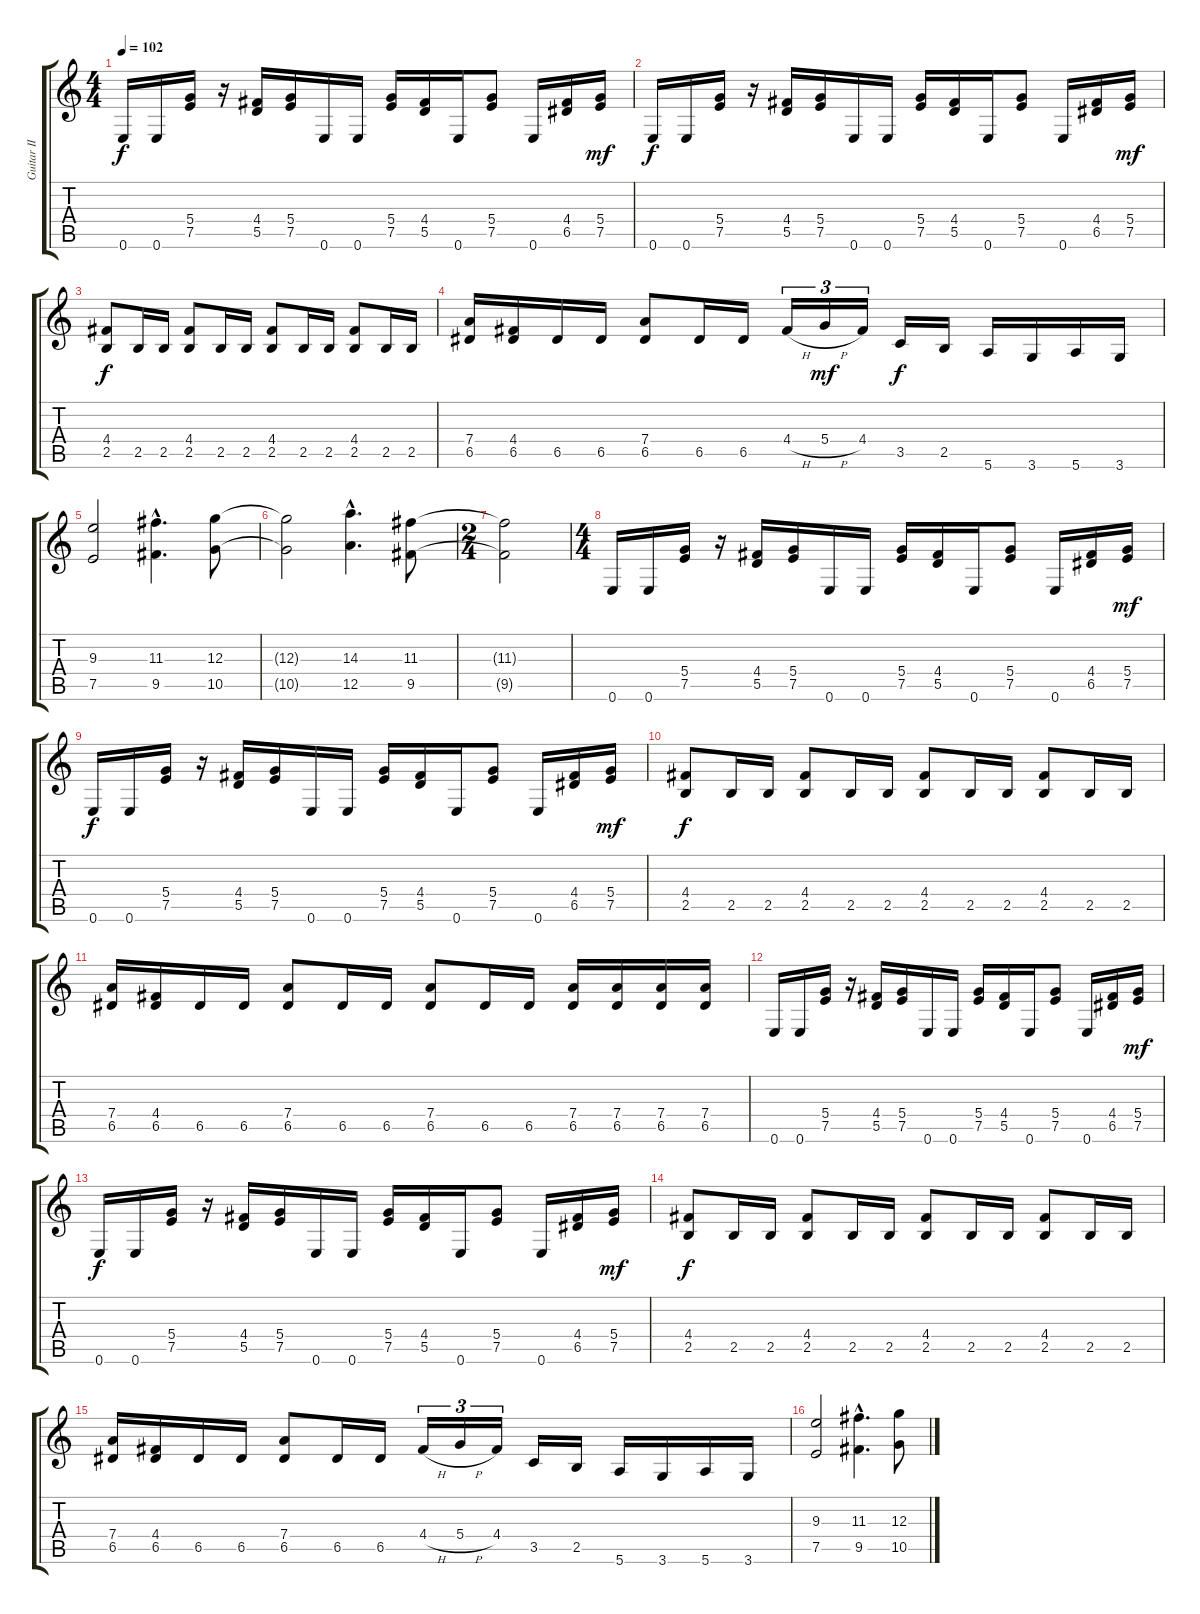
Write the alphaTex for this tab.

\track ("Guitar II" "Guitar II") {instrument distortionguitar}
\staff {score tabs}
\tuning (E4 B3 G3 D3 A2 E2) {hide}
\ts (4 4)
\tempo 102
\clef g2
\ks c
0.6.16{dy f} 0.6.16 (5.4 7.5).16 r.16 (4.4 5.5).16 (5.4 7.5).16 0.6.16 0.6.16 (5.4 7.5).16 (4.4 5.5).16 0.6.16 (5.4 7.5).8 0.6.16 (4.4 6.5).16 (5.4 7.5).16{dy mf} |
0.6.16{dy f} 0.6.16 (5.4 7.5).16 r.16 (4.4 5.5).16 (5.4 7.5).16 0.6.16 0.6.16 (5.4 7.5).16 (4.4 5.5).16 0.6.16 (5.4 7.5).8 0.6.16 (4.4 6.5).16 (5.4 7.5).16{dy mf} |
(4.4 2.5).8{dy f} 2.5.16 2.5.16 (4.4 2.5).8 2.5.16 2.5.16 (4.4 2.5).8 2.5.16 2.5.16 (4.4 2.5).8 2.5.16 2.5.16 |
(7.4 6.5).16 (4.4 6.5).16 6.5.16 6.5.16 (7.4 6.5).8 6.5.16 6.5.16 4.4{h}.16{tu (3 2)} 5.4{h}.16{tu (3 2) dy mf} 4.4.16{tu (3 2)} 3.5.16{dy f} 2.5.16 5.6.16 3.6.16 5.6.16 3.6.16 |
(9.3 7.5).2 (11.3{hac} 9.5{hac}).4{d} (12.3 10.5).8 |
(12.3{t} 10.5{t}).2 (14.3{hac} 12.5{hac}).4{d} (11.3 9.5).8 |
\ts (2 4)
(11.3{t} 9.5{t}).2 |
\ts (4 4)
0.6.16 0.6.16 (5.4 7.5).16 r.16 (4.4 5.5).16 (5.4 7.5).16 0.6.16 0.6.16 (5.4 7.5).16 (4.4 5.5).16 0.6.16 (5.4 7.5).8 0.6.16 (4.4 6.5).16 (5.4 7.5).16{dy mf} |
0.6.16{dy f} 0.6.16 (5.4 7.5).16 r.16 (4.4 5.5).16 (5.4 7.5).16 0.6.16 0.6.16 (5.4 7.5).16 (4.4 5.5).16 0.6.16 (5.4 7.5).8 0.6.16 (4.4 6.5).16 (5.4 7.5).16{dy mf} |
(4.4 2.5).8{dy f} 2.5.16 2.5.16 (4.4 2.5).8 2.5.16 2.5.16 (4.4 2.5).8 2.5.16 2.5.16 (4.4 2.5).8 2.5.16 2.5.16 |
(7.4 6.5).16 (4.4 6.5).16 6.5.16 6.5.16 (7.4 6.5).8 6.5.16 6.5.16 (7.4 6.5).8 6.5.16 6.5.16 (7.4 6.5).16 (7.4 6.5).16 (7.4 6.5).16 (7.4 6.5).16 |
0.6.16 0.6.16 (5.4 7.5).16 r.16 (4.4 5.5).16 (5.4 7.5).16 0.6.16 0.6.16 (5.4 7.5).16 (4.4 5.5).16 0.6.16 (5.4 7.5).8 0.6.16 (4.4 6.5).16 (5.4 7.5).16{dy mf} |
0.6.16{dy f} 0.6.16 (5.4 7.5).16 r.16 (4.4 5.5).16 (5.4 7.5).16 0.6.16 0.6.16 (5.4 7.5).16 (4.4 5.5).16 0.6.16 (5.4 7.5).8 0.6.16 (4.4 6.5).16 (5.4 7.5).16{dy mf} |
(4.4 2.5).8{dy f} 2.5.16 2.5.16 (4.4 2.5).8 2.5.16 2.5.16 (4.4 2.5).8 2.5.16 2.5.16 (4.4 2.5).8 2.5.16 2.5.16 |
(7.4 6.5).16 (4.4 6.5).16 6.5.16 6.5.16 (7.4 6.5).8 6.5.16 6.5.16 4.4{h}.16{tu (3 2)} 5.4{h}.16{tu (3 2)} 4.4.16{tu (3 2)} 3.5.16 2.5.16 5.6.16 3.6.16 5.6.16 3.6.16 |
(9.3 7.5).2 (11.3{hac} 9.5{hac}).4{d} (12.3 10.5).8
